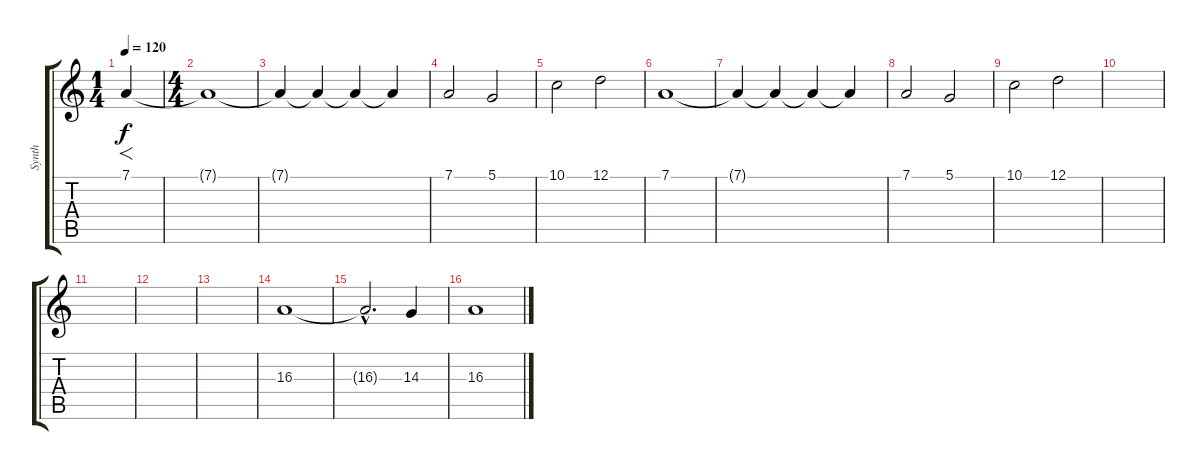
\track ("Synth" "Synth") {instrument pad2warm}
\staff {score tabs}
\tuning (D4 A3 F3 C3 G2 C2) {hide}
\ts (1 4)
\tempo 120
\clef g2
\ks c
7.1.4{f dy f instrument pad2warm} |
\ts (4 4)
7.1{t}.1 |
7.1{t}.4{volume 4 instrument pad2warm} 7.1{t}.4 7.1{t}.4 7.1{t}.4 |
7.1.2{volume 16} 5.1.2 |
10.1.2 12.1.2 |
7.1.1 |
7.1{t}.4{volume 4 instrument pad2warm} 7.1{t}.4 7.1{t}.4 7.1{t}.4 |
7.1.2{volume 16} 5.1.2 |
10.1.2 12.1.2 |
|
|
|
|
16.3.1 |
16.3{hac t}.2{d} 14.3.4 |
16.3.1
